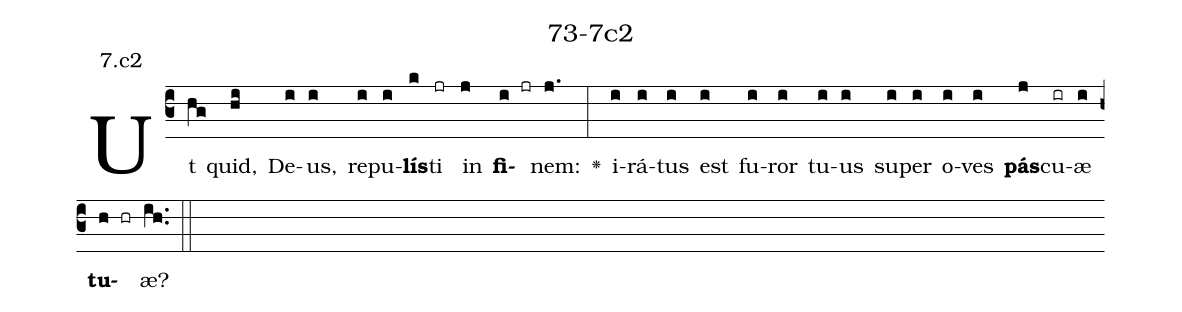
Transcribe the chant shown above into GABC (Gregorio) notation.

name: 73-7c2;
annotation: 7.c2;
%%
(c3)Ut(hg) quid,(hi) De(i)us,(i) re(i)pu(i)<b>lís</b>(k)ti(jr) in(j) <b>fi</b>(i jr)nem:(j.) <v>\greheightstar</v>(:) i(i)rá(i)tus(i) est(i) fu(i)ror(i) tu(i)us(i) su(i)per(i) o(i)ves(i) <b>pás</b>(j)cu(ir)æ(i) <b>tu</b>(h hr)æ?(ih..) (::)


%E(i) u(i) o(j) u(i) a(h) e.(ih..) (::)
